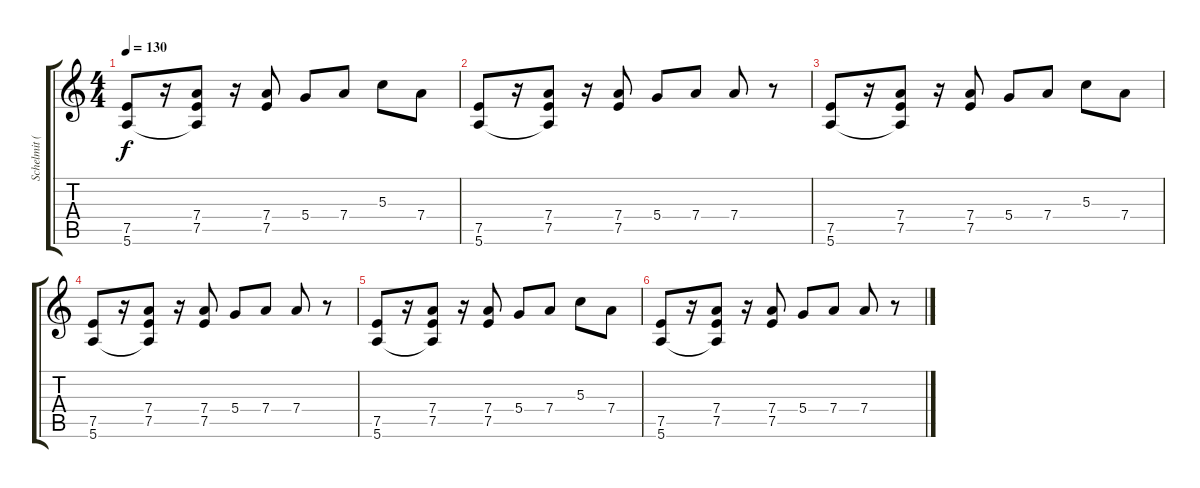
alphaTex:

\track ("Schelmit (guitare)" "Schelmit (") {instrument distortionguitar}
\staff {score tabs}
\tuning (E4 B3 G3 D3 A2 E2) {hide}
\ts (4 4)
\tempo 130
\clef g2
\ks c
(7.5 5.6).8{dy f} r.16 (7.4 7.5 5.6{t}).8 r.16 (7.4 7.5).8 5.4.8 7.4.8 5.3.8 7.4.8 |
(7.5 5.6).8 r.16 (7.4 7.5 5.6{t}).8 r.16 (7.4 7.5).8 5.4.8 7.4.8 7.4.8 r.8 |
(7.5 5.6).8{volume 0} r.16 (7.4 7.5 5.6{t}).8 r.16 (7.4 7.5).8 5.4.8 7.4.8 5.3.8 7.4.8 |
(7.5 5.6).8 r.16 (7.4 7.5 5.6{t}).8 r.16 (7.4 7.5).8 5.4.8 7.4.8 7.4.8 r.8 |
(7.5 5.6).8 r.16 (7.4 7.5 5.6{t}).8 r.16 (7.4 7.5).8 5.4.8 7.4.8 5.3.8 7.4.8 |
(7.5 5.6).8 r.16 (7.4 7.5 5.6{t}).8 r.16 (7.4 7.5).8 5.4.8 7.4.8 7.4.8 r.8
